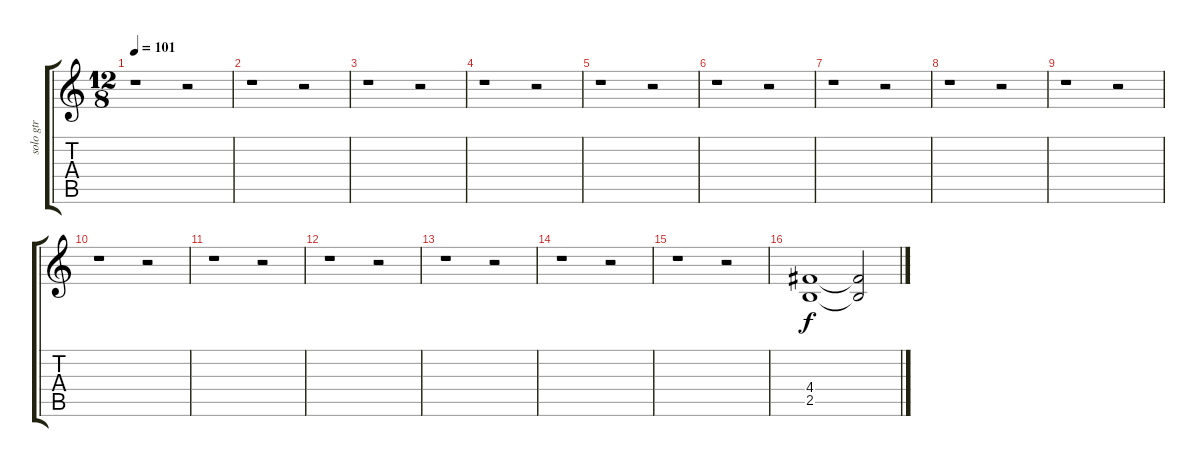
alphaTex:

\track ("solo gtr" "solo gtr") {instrument overdrivenguitar}
\staff {score tabs}
\tuning (E4 B3 G3 D3 A2 E2) {hide}
\ts (12 8)
\tempo 101
\clef g2
\ks c
r.1{dy f instrument overdrivenguitar} r.2 |
r.1 r.2 |
r.1 r.2 |
r.1 r.2 |
r.1 r.2 |
r.1 r.2 |
r.1 r.2 |
r.1 r.2 |
r.1 r.2 |
r.1 r.2 |
r.1 r.2 |
r.1 r.2 |
r.1 r.2 |
r.1 r.2 |
r.1 r.2 |
(4.4 2.5).1 (4.4{t} 2.5{t}).2
